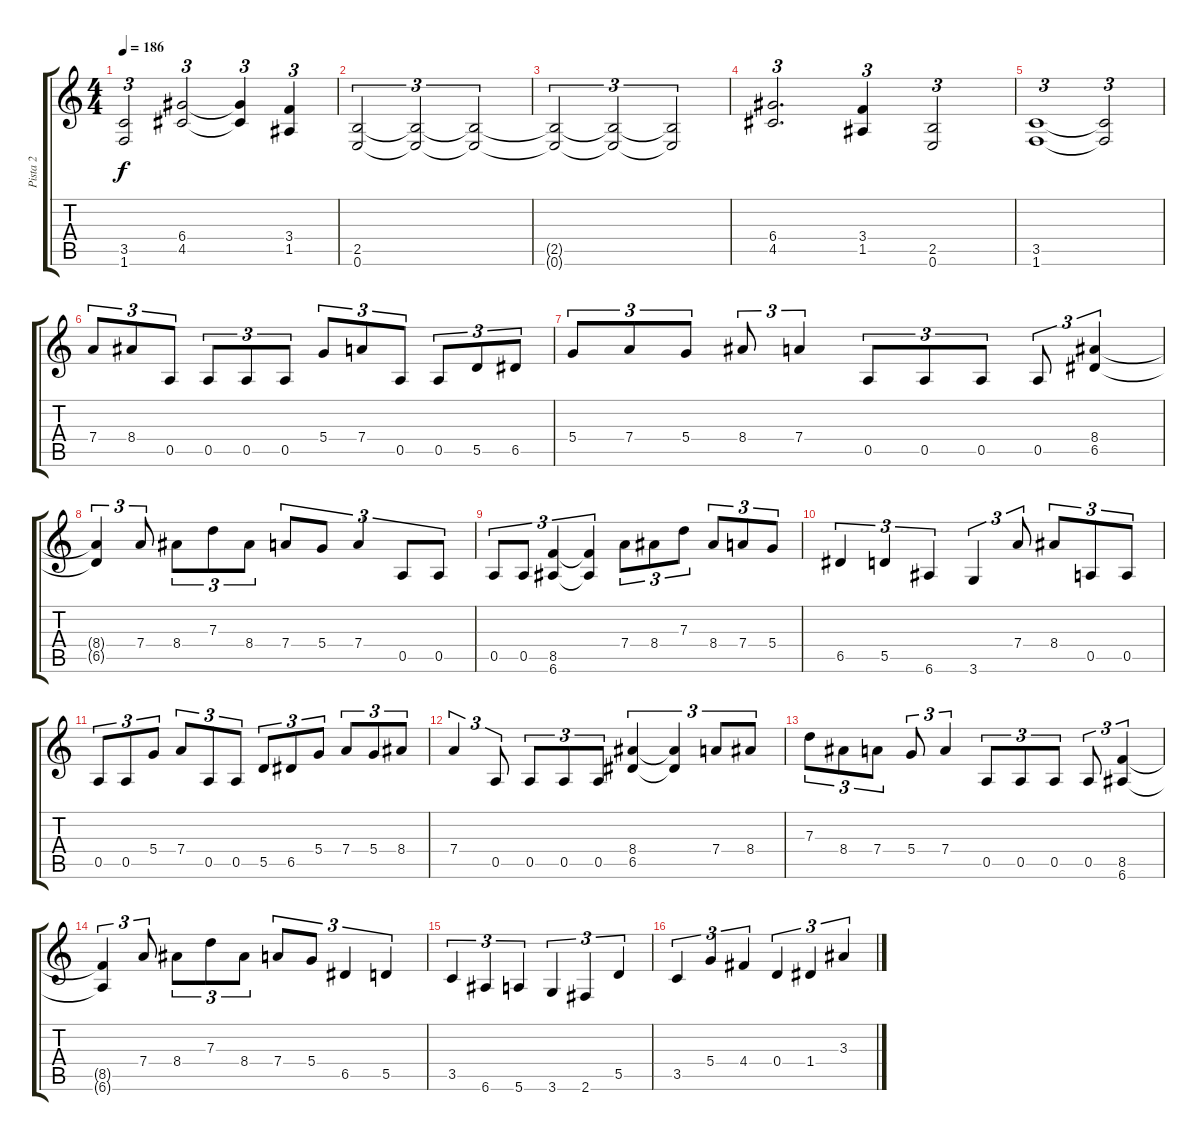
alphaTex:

\track ("Pista 2" "Pista 2") {instrument overdrivenguitar}
\staff {score tabs}
\tuning (E4 B3 G3 D3 A2 E2) {hide}
\ts (4 4)
\tempo 186
\clef g2
\ks c
(3.5{t} 1.6{t}).2{tu (3 2) dy f} (6.4 4.5).2{tu (3 2)} (6.4{t} 4.5{t}).4{tu (3 2)} (3.4 1.5).4{tu (3 2)} |
(2.5 0.6).2{tu (3 2)} (2.5{t} 0.6{t}).2{tu (3 2)} (2.5{t} 0.6{t}).2{tu (3 2)} |
(2.5{t} 0.6{t}).2{tu (3 2)} (2.5{t} 0.6{t}).2{tu (3 2)} (2.5{t} 0.6{t}).2{tu (3 2)} |
(6.4 4.5).2{d tu (3 2)} (3.4 1.5).4{tu (3 2)} (2.5 0.6).2{tu (3 2)} |
(3.5 1.6).1{tu (3 2)} (3.5{t} 1.6{t}).2{tu (3 2)} |
7.4.8{tu (3 2)} 8.4.8{tu (3 2)} 0.5.8{tu (3 2)} 0.5.8{tu (3 2)} 0.5.8{tu (3 2)} 0.5.8{tu (3 2)} 5.4.8{tu (3 2)} 7.4.8{tu (3 2)} 0.5.8{tu (3 2)} 0.5.8{tu (3 2)} 5.5.8{tu (3 2)} 6.5.8{tu (3 2)} |
5.4.8{tu (3 2)} 7.4.8{tu (3 2)} 5.4.8{tu (3 2)} 8.4.8{tu (3 2)} 7.4.4{tu (3 2)} 0.5.8{tu (3 2)} 0.5.8{tu (3 2)} 0.5.8{tu (3 2)} 0.5.8{tu (3 2)} (8.4 6.5).4{tu (3 2)} |
(8.4{t} 6.5{t}).4{tu (3 2)} 7.4.8{tu (3 2)} 8.4.8{tu (3 2)} 7.3.8{tu (3 2)} 8.4.8{tu (3 2)} 7.4.8{tu (3 2)} 5.4.8{tu (3 2)} 7.4.4{tu (3 2)} 0.5.8{tu (3 2)} 0.5.8{tu (3 2)} |
0.5.8{tu (3 2)} 0.5.8{tu (3 2)} (8.5 6.6).4{tu (3 2)} (8.5{t} 6.6{t}).4{tu (3 2)} 7.4.8{tu (3 2)} 8.4.8{tu (3 2)} 7.3.8{tu (3 2)} 8.4.8{tu (3 2)} 7.4.8{tu (3 2)} 5.4.8{tu (3 2)} |
6.5.4{tu (3 2)} 5.5.4{tu (3 2)} 6.6.4{tu (3 2)} 3.6.4{tu (3 2)} 7.4.8{tu (3 2)} 8.4.8{tu (3 2)} 0.5.8{tu (3 2)} 0.5.8{tu (3 2)} |
0.5.8{tu (3 2)} 0.5.8{tu (3 2)} 5.4.8{tu (3 2)} 7.4.8{tu (3 2)} 0.5.8{tu (3 2)} 0.5.8{tu (3 2)} 5.5.8{tu (3 2)} 6.5.8{tu (3 2)} 5.4.8{tu (3 2)} 7.4.8{tu (3 2)} 5.4.8{tu (3 2)} 8.4.8{tu (3 2)} |
7.4.4{tu (3 2)} 0.5.8{tu (3 2)} 0.5.8{tu (3 2)} 0.5.8{tu (3 2)} 0.5.8{tu (3 2)} (8.4 6.5).4{tu (3 2)} (8.4{t} 6.5{t}).4{tu (3 2)} 7.4.8{tu (3 2)} 8.4.8{tu (3 2)} |
7.3.8{tu (3 2)} 8.4.8{tu (3 2)} 7.4.8{tu (3 2)} 5.4.8{tu (3 2)} 7.4.4{tu (3 2)} 0.5.8{tu (3 2)} 0.5.8{tu (3 2)} 0.5.8{tu (3 2)} 0.5.8{tu (3 2)} (8.5 6.6).4{tu (3 2)} |
(8.5{t} 6.6{t}).4{tu (3 2)} 7.4.8{tu (3 2)} 8.4.8{tu (3 2)} 7.3.8{tu (3 2)} 8.4.8{tu (3 2)} 7.4.8{tu (3 2)} 5.4.8{tu (3 2)} 6.5.4{tu (3 2)} 5.5.4{tu (3 2)} |
3.5.4{tu (3 2)} 6.6.4{tu (3 2)} 5.6.4{tu (3 2)} 3.6.4{tu (3 2)} 2.6.4{tu (3 2)} 5.5.4{tu (3 2)} |
3.5.4{tu (3 2)} 5.4.4{tu (3 2)} 4.4.4{tu (3 2)} 0.4.4{tu (3 2)} 1.4.4{tu (3 2)} 3.3.4{tu (3 2)}
